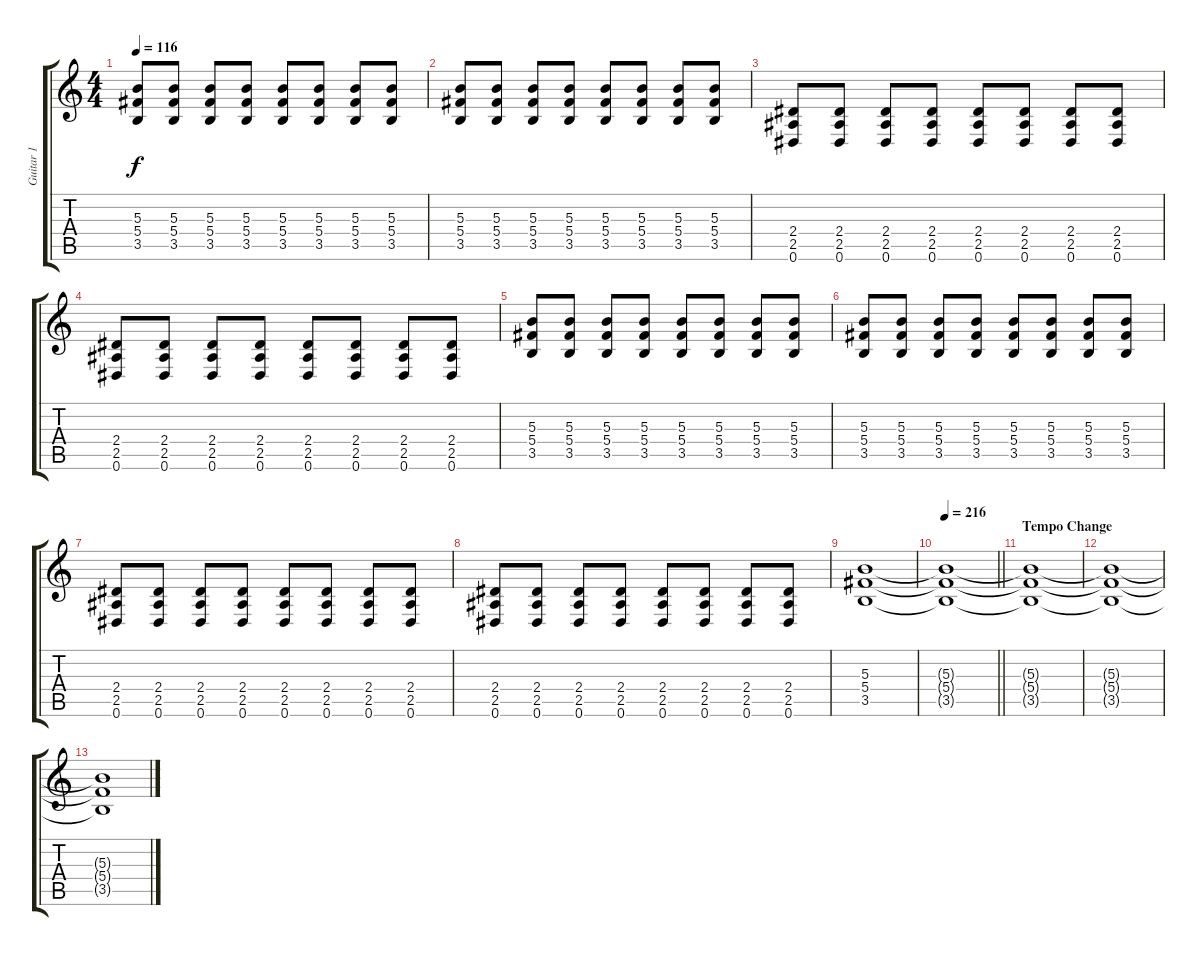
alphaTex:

\track ("Guitar 1" "Guitar 1") {instrument electricguitarclean}
\staff {score tabs}
\tuning (Eb4 Bb3 Gb3 Db3 Ab2 Eb2) {hide}
\ts (4 4)
\tempo 116
\clef g2
\ks c
(5.3 5.4 3.5).8{dy f} (5.3 5.4 3.5).8 (5.3 5.4 3.5).8 (5.3 5.4 3.5).8 (5.3 5.4 3.5).8 (5.3 5.4 3.5).8 (5.3 5.4 3.5).8 (5.3 5.4 3.5).8 |
(5.3 5.4 3.5).8 (5.3 5.4 3.5).8 (5.3 5.4 3.5).8 (5.3 5.4 3.5).8 (5.3 5.4 3.5).8 (5.3 5.4 3.5).8 (5.3 5.4 3.5).8 (5.3 5.4 3.5).8 |
(2.4 2.5 0.6).8 (2.4 2.5 0.6).8 (2.4 2.5 0.6).8 (2.4 2.5 0.6).8 (2.4 2.5 0.6).8 (2.4 2.5 0.6).8 (2.4 2.5 0.6).8 (2.4 2.5 0.6).8 |
(2.4 2.5 0.6).8 (2.4 2.5 0.6).8 (2.4 2.5 0.6).8 (2.4 2.5 0.6).8 (2.4 2.5 0.6).8 (2.4 2.5 0.6).8 (2.4 2.5 0.6).8 (2.4 2.5 0.6).8 |
(5.3 5.4 3.5).8 (5.3 5.4 3.5).8 (5.3 5.4 3.5).8 (5.3 5.4 3.5).8 (5.3 5.4 3.5).8 (5.3 5.4 3.5).8 (5.3 5.4 3.5).8 (5.3 5.4 3.5).8 |
(5.3 5.4 3.5).8 (5.3 5.4 3.5).8 (5.3 5.4 3.5).8 (5.3 5.4 3.5).8 (5.3 5.4 3.5).8 (5.3 5.4 3.5).8 (5.3 5.4 3.5).8 (5.3 5.4 3.5).8 |
(2.4 2.5 0.6).8 (2.4 2.5 0.6).8 (2.4 2.5 0.6).8 (2.4 2.5 0.6).8 (2.4 2.5 0.6).8 (2.4 2.5 0.6).8 (2.4 2.5 0.6).8 (2.4 2.5 0.6).8 |
(2.4 2.5 0.6).8 (2.4 2.5 0.6).8 (2.4 2.5 0.6).8 (2.4 2.5 0.6).8 (2.4 2.5 0.6).8 (2.4 2.5 0.6).8 (2.4 2.5 0.6).8 (2.4 2.5 0.6).8 |
(5.3 5.4 3.5).1{volume 5} |
\tempo 216
\barLineRight lightlight
(5.3{t} 5.4{t} 3.5{t}).1 |
\section ("" "Tempo Change")
(5.3{t} 5.4{t} 3.5{t}).1 |
(5.3{t} 5.4{t} 3.5{t}).1 |
(5.3{t} 5.4{t} 3.5{t}).1
